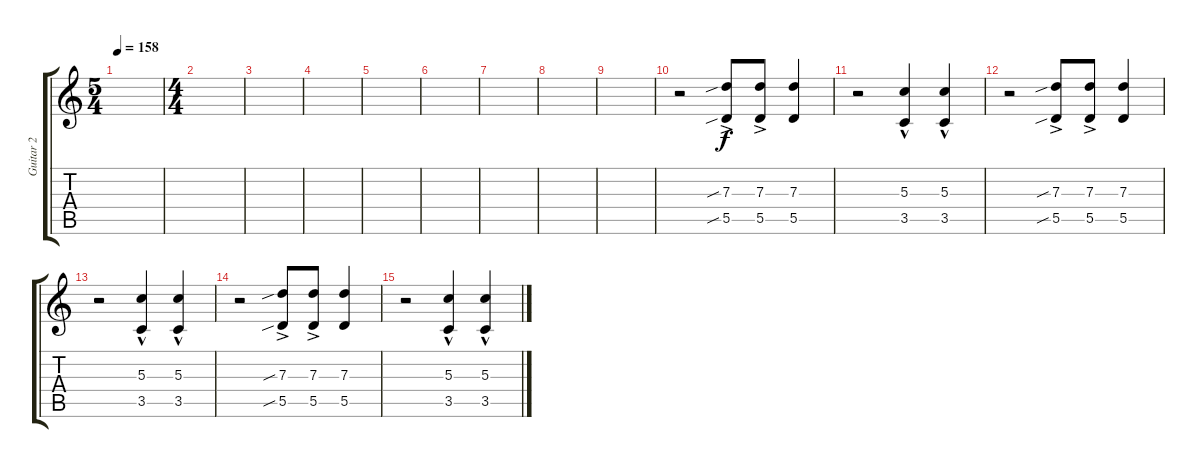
\track ("Guitar 2" "Guitar 2") {instrument distortionguitar}
\staff {score tabs}
\tuning (E4 B3 G3 D3 A2 E2) {hide}
\ts (5 4)
\tempo 158
\clef g2
\ks c
|
\ts (4 4)
|
|
|
|
|
|
|
|
r.2 (7.3{sib ac} 5.5{sib ac}).8 (7.3{ac} 5.5{ac}).8 (7.3 5.5).4 |
r.2 (5.3{hac} 3.5).4 (5.3{hac} 3.5).4 |
r.2 (7.3{sib ac} 5.5{sib ac}).8 (7.3{ac} 5.5{ac}).8 (7.3 5.5).4 |
r.2 (5.3{hac} 3.5).4 (5.3{hac} 3.5).4 |
r.2 (7.3{sib ac} 5.5{sib ac}).8 (7.3{ac} 5.5{ac}).8 (7.3 5.5).4 |
r.2 (5.3{hac} 3.5).4 (5.3{hac} 3.5).4
